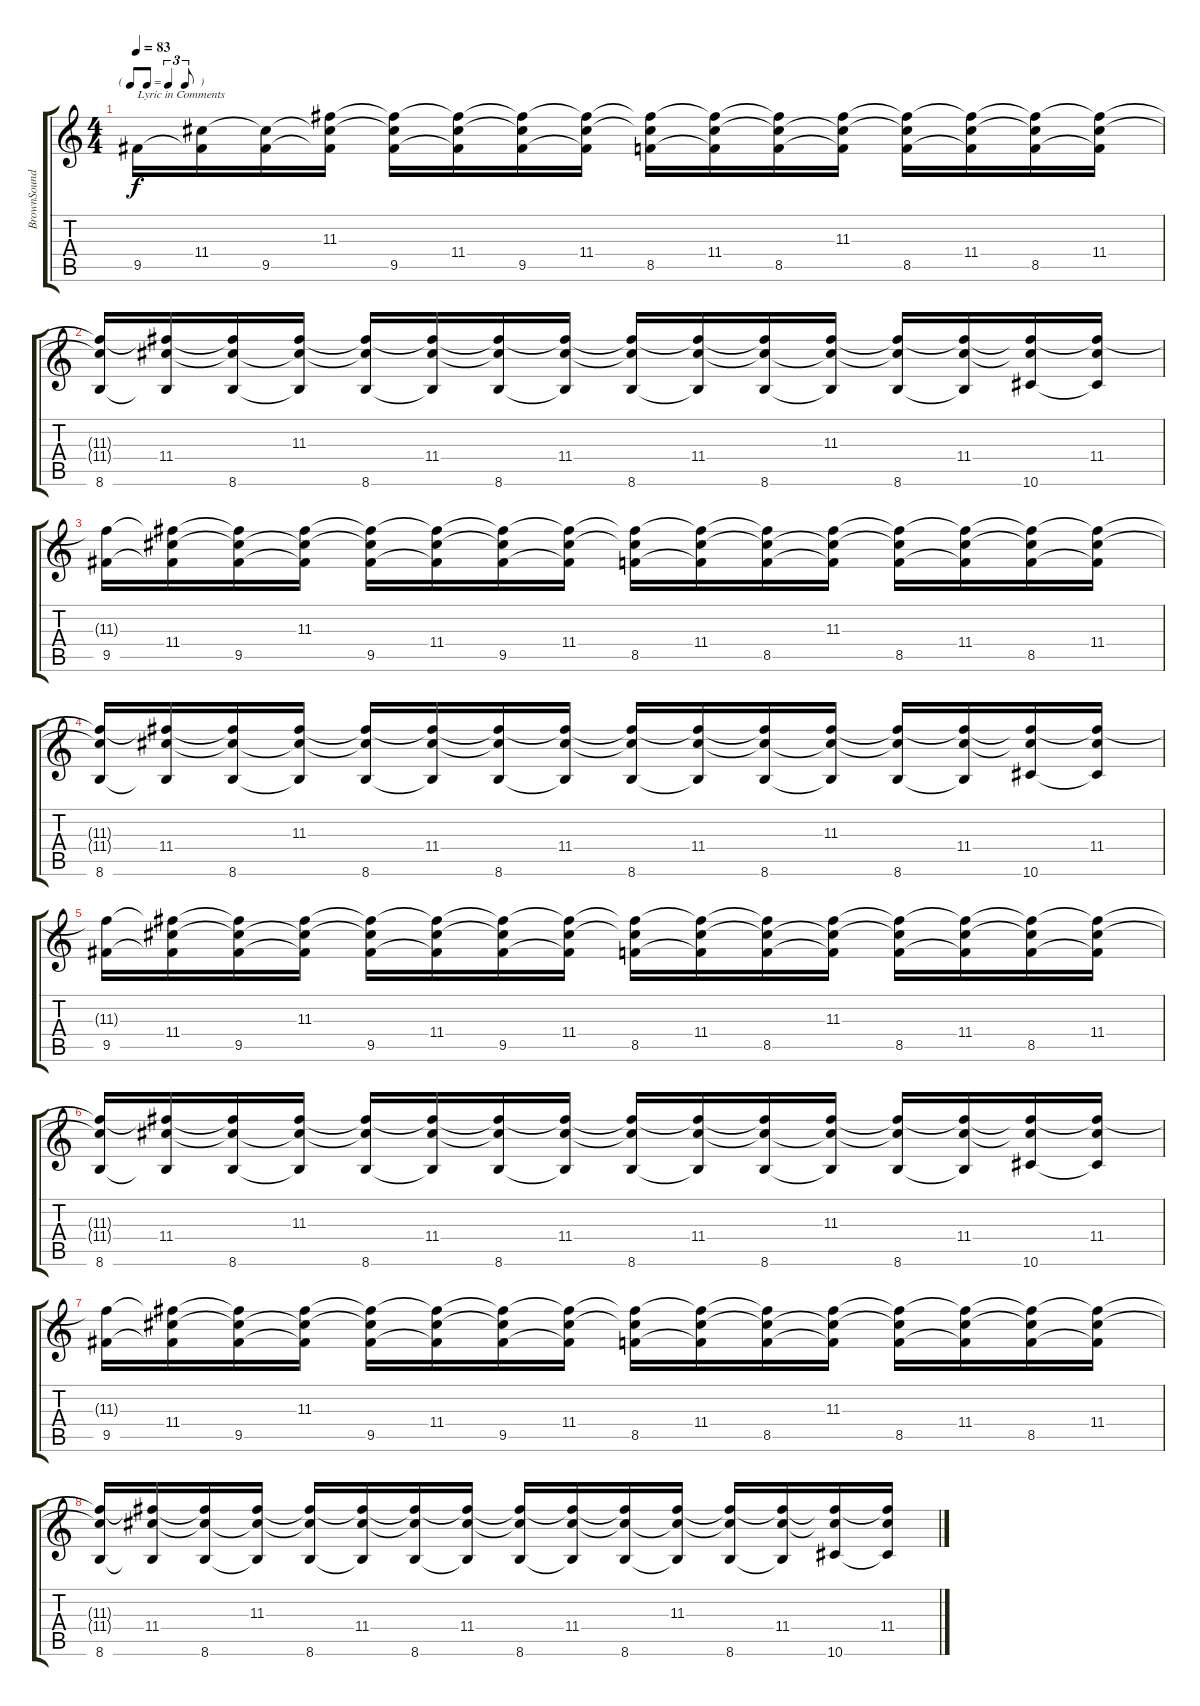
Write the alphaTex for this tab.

\track ("BrownSound" "BrownSound") {instrument distortionguitar}
\staff {score tabs}
\tuning (E4 B3 G3 D3 A2 Eb2) {hide}
\ts (4 4)
\tf triplet8th
\tempo 83
\clef g2
\ks c
9.5.16{txt "Lyric in Comments " dy f instrument electricguitarclean} (11.4 9.5{t}).16 (11.4{t} 9.5).16 (11.3 11.4{t} 9.5{t}).16 (11.3{t} 11.4{t} 9.5).16 (11.3{t} 11.4 9.5{t}).16 (11.3{t} 11.4{t} 9.5).16 (11.3{t} 11.4 9.5{t}).16 (11.3{t} 11.4{t} 8.5).16 (11.3{t} 11.4 8.5{t}).16 (11.3{t} 11.4{t} 8.5).16 (11.3 11.4{t} 8.5{t}).16 (11.3{t} 11.4{t} 8.5).16 (11.3{t} 11.4 8.5{t}).16 (11.3{t} 11.4{t} 8.5).16 (11.3{t} 11.4 8.5{t}).16 |
(11.3{t} 11.4{t} 8.6).16 (11.3{t} 11.4 8.6{t}).16 (11.3{t} 11.4{t} 8.6).16 (11.3 11.4{t} 8.6{t}).16 (11.3{t} 11.4{t} 8.6).16 (11.3{t} 11.4 8.6{t}).16 (11.3{t} 11.4{t} 8.6).16 (11.3{t} 11.4 8.6{t}).16 (11.3{t} 11.4{t} 8.6).16 (11.3{t} 11.4 8.6{t}).16 (11.3{t} 11.4{t} 8.6).16 (11.3 11.4{t} 8.6{t}).16 (11.3{t} 11.4{t} 8.6).16 (11.3{t} 11.4 8.6{t}).16 (11.3{t} 11.4{t} 10.6).16 (11.3{t} 11.4 10.6{t}).16 |
(11.3{t} 9.5).16{instrument electricguitarclean} (11.3{t} 11.4 9.5{t}).16 (11.3{t} 11.4{t} 9.5).16 (11.3 11.4{t} 9.5{t}).16 (11.3{t} 11.4{t} 9.5).16 (11.3{t} 11.4 9.5{t}).16 (11.3{t} 11.4{t} 9.5).16 (11.3{t} 11.4 9.5{t}).16 (11.3{t} 11.4{t} 8.5).16 (11.3{t} 11.4 8.5{t}).16 (11.3{t} 11.4{t} 8.5).16 (11.3 11.4{t} 8.5{t}).16 (11.3{t} 11.4{t} 8.5).16 (11.3{t} 11.4 8.5{t}).16 (11.3{t} 11.4{t} 8.5).16 (11.3{t} 11.4 8.5{t}).16 |
(11.3{t} 11.4{t} 8.6).16 (11.3{t} 11.4 8.6{t}).16 (11.3{t} 11.4{t} 8.6).16 (11.3 11.4{t} 8.6{t}).16 (11.3{t} 11.4{t} 8.6).16 (11.3{t} 11.4 8.6{t}).16 (11.3{t} 11.4{t} 8.6).16 (11.3{t} 11.4 8.6{t}).16 (11.3{t} 11.4{t} 8.6).16 (11.3{t} 11.4 8.6{t}).16 (11.3{t} 11.4{t} 8.6).16 (11.3 11.4{t} 8.6{t}).16 (11.3{t} 11.4{t} 8.6).16 (11.3{t} 11.4 8.6{t}).16 (11.3{t} 11.4{t} 10.6).16 (11.3{t} 11.4 10.6{t}).16 |
(11.3{t} 9.5).16{instrument electricguitarclean} (11.3{t} 11.4 9.5{t}).16 (11.3{t} 11.4{t} 9.5).16 (11.3 11.4{t} 9.5{t}).16 (11.3{t} 11.4{t} 9.5).16 (11.3{t} 11.4 9.5{t}).16 (11.3{t} 11.4{t} 9.5).16 (11.3{t} 11.4 9.5{t}).16 (11.3{t} 11.4{t} 8.5).16 (11.3{t} 11.4 8.5{t}).16 (11.3{t} 11.4{t} 8.5).16 (11.3 11.4{t} 8.5{t}).16 (11.3{t} 11.4{t} 8.5).16 (11.3{t} 11.4 8.5{t}).16 (11.3{t} 11.4{t} 8.5).16 (11.3{t} 11.4 8.5{t}).16 |
(11.3{t} 11.4{t} 8.6).16 (11.3{t} 11.4 8.6{t}).16 (11.3{t} 11.4{t} 8.6).16 (11.3 11.4{t} 8.6{t}).16 (11.3{t} 11.4{t} 8.6).16 (11.3{t} 11.4 8.6{t}).16 (11.3{t} 11.4{t} 8.6).16 (11.3{t} 11.4 8.6{t}).16 (11.3{t} 11.4{t} 8.6).16 (11.3{t} 11.4 8.6{t}).16 (11.3{t} 11.4{t} 8.6).16 (11.3 11.4{t} 8.6{t}).16 (11.3{t} 11.4{t} 8.6).16 (11.3{t} 11.4 8.6{t}).16 (11.3{t} 11.4{t} 10.6).16 (11.3{t} 11.4 10.6{t}).16 |
(11.3{t} 9.5).16{instrument electricguitarclean} (11.3{t} 11.4 9.5{t}).16 (11.3{t} 11.4{t} 9.5).16 (11.3 11.4{t} 9.5{t}).16 (11.3{t} 11.4{t} 9.5).16 (11.3{t} 11.4 9.5{t}).16 (11.3{t} 11.4{t} 9.5).16 (11.3{t} 11.4 9.5{t}).16 (11.3{t} 11.4{t} 8.5).16 (11.3{t} 11.4 8.5{t}).16 (11.3{t} 11.4{t} 8.5).16 (11.3 11.4{t} 8.5{t}).16 (11.3{t} 11.4{t} 8.5).16 (11.3{t} 11.4 8.5{t}).16 (11.3{t} 11.4{t} 8.5).16 (11.3{t} 11.4 8.5{t}).16 |
(11.3{t} 11.4{t} 8.6).16 (11.3{t} 11.4 8.6{t}).16 (11.3{t} 11.4{t} 8.6).16 (11.3 11.4{t} 8.6{t}).16 (11.3{t} 11.4{t} 8.6).16 (11.3{t} 11.4 8.6{t}).16 (11.3{t} 11.4{t} 8.6).16 (11.3{t} 11.4 8.6{t}).16 (11.3{t} 11.4{t} 8.6).16 (11.3{t} 11.4 8.6{t}).16 (11.3{t} 11.4{t} 8.6).16 (11.3 11.4{t} 8.6{t}).16 (11.3{t} 11.4{t} 8.6).16 (11.3{t} 11.4 8.6{t}).16 (11.3{t} 11.4{t} 10.6).16 (11.3{t} 11.4 10.6{t}).16
